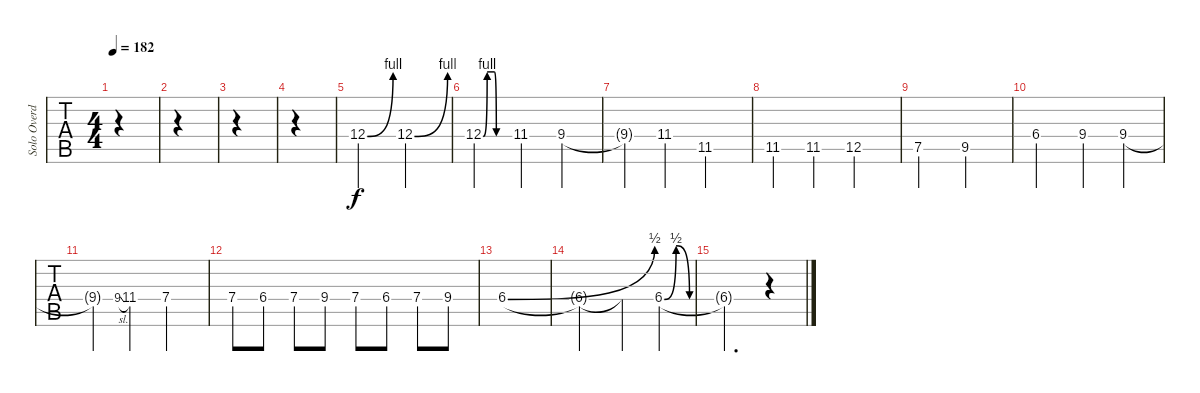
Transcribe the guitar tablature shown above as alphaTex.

\track ("Solo Overdub Three" "Solo Overd") {instrument distortionguitar}
\staff {tabs}
\tuning (E4 B3 G3 D3 A2 E2) {hide}
\ts (4 4)
\tempo 182
\clef g2
\ks c
|
|
|
|
12.4{be (bend 0 0 60 4)}.2 12.4{be (bend 0 0 60 4)}.2 |
12.4{be (custom 0 0 9 4 25 4 30 0 60 0)}.2 11.4.4 9.4.4 |
9.4{t}.4 11.4.4 11.5.2 |
11.5.4 11.5.4 12.5.2 |
7.5.2 9.5.2 |
6.4.2 9.4.4 9.4.4 |
9.4{t}.4 9.4{sl}.8{gr onbeat} 11.4.4 7.4.2 |
7.4.8 6.4.8 7.4.8 9.4.8 7.4.8 6.4.8 7.4.8 9.4.8 |
6.4{be (bend 0 0 60 2)}.1 |
6.4{t}.2 6.4{t}.4 6.4{be (custom 0 0 7 2 15 0 60 0)}.4 |
6.4{t}.2{d} r.4
